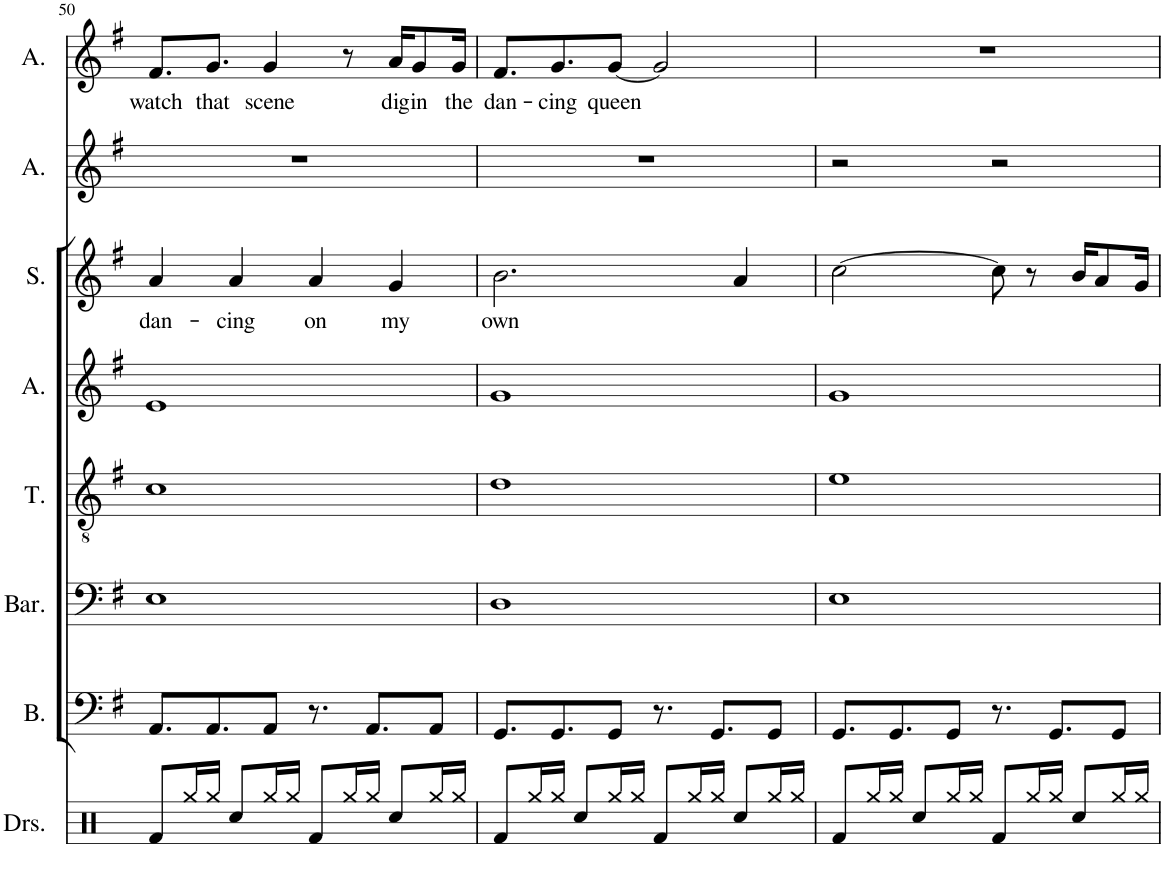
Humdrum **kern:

**kern	**kern	**kern	**kern	**kern	**kern	**text	**kern	**kern	**text
*part8	*part7	*part6	*part5	*part4	*part3	*part3	*part2	*part1	*part1
*staff8	*staff7	*staff6	*staff5	*staff4	*staff3	*staff3	*staff2	*staff1	*staff1
*I"Drumset	*I"Bass	*I"Baritone	*I"Tenor	*I"Alto	*I"Soprano	*	*I"Alto	*I"Alto	*
*I'Drs.	*I'B.	*I'Bar.	*I'T.	*I'A.	*I'S.	*	*I'A.	*I'A.	*
!!LO:PB:g=z
*clefX	*clefF4	*clefF4	*clefGv2	*clefG2	*clefG2	*	*clefG2	*clefG2	*
*k[]	*k[f#]	*k[f#]	*k[f#]	*k[f#]	*k[f#]	*	*k[f#]	*k[f#]	*
*M4/4	*M4/4	*M4/4	*M4/4	*M4/4	*M4/4	*	*M4/4	*M4/4	*
=50	=50	=50	=50	=50	=50	=50	=50	=50	=50
!	!	!	!	!	!	!LO:LY:b	!	!	!LO:LY:b
8Rf/L	8.AA/L	1E	1c	1e	4a/	dan-	1r	8.f#/L	watch
16Rgg/L	.	.	.	.	.	.	.	.	.
!	!	!	!	!	!	!	!	!	!LO:LY:b
16Rgg/JJ	8.AA/	.	.	.	.	.	.	8.g/J	that
!	!	!	!	!	!	!LO:LY:b	!	!	!
8Rcc/L	.	.	.	.	4a/	-cing	.	.	.
!	!	!	!	!	!	!	!	!	!LO:LY:b
16Rgg/L	8AA/J	.	.	.	.	.	.	4g/	scene
16Rgg/JJ	.	.	.	.	.	.	.	.	.
!	!	!	!	!	!	!LO:LY:b	!	!	!
8Rf/L	8.r	.	.	.	4a/	on	.	.	.
16Rgg/L	.	.	.	.	.	.	.	8r	.
16Rgg/JJ	8.AA/L	.	.	.	.	.	.	.	.
!	!	!	!	!	!	!LO:LY:b	!	!	!LO:LY:b
8Rcc/L	.	.	.	.	4g/	my	.	16a/KL	dig
!	!	!	!	!	!	!	!	!	!LO:LY:b
.	.	.	.	.	.	.	.	8g/	in
16Rgg/L	8AA/J	.	.	.	.	.	.	.	.
!	!	!	!	!	!	!	!	!	!LO:LY:b
16Rgg/JJ	.	.	.	.	.	.	.	16g/Jk	the
=51	=51	=51	=51	=51	=51	=51	=51	=51	=51
!	!	!	!	!	!	!LO:LY:b	!	!	!LO:LY:b
8Rf/L	8.GG/L	1D	1d	1g	2.b\	own	1r	8.f#/L	dan-
16Rgg/L	.	.	.	.	.	.	.	.	.
!	!	!	!	!	!	!	!	!	!LO:LY:b
16Rgg/JJ	8.GG/	.	.	.	.	.	.	8.g/	-cing
8Rcc/L	.	.	.	.	.	.	.	.	.
!	!	!	!	!	!	!	!	!	!LO:LY:b
16Rgg/L	8GG/J	.	.	.	.	.	.	[8g/J	queen
16Rgg/JJ	.	.	.	.	.	.	.	.	.
8Rf/L	8.r	.	.	.	.	.	.	2g/]	.
16Rgg/L	.	.	.	.	.	.	.	.	.
16Rgg/JJ	8.GG/L	.	.	.	.	.	.	.	.
8Rcc/L	.	.	.	.	4a/	.	.	.	.
16Rgg/L	8GG/J	.	.	.	.	.	.	.	.
16Rgg/JJ	.	.	.	.	.	.	.	.	.
=52	=52	=52	=52	=52	=52	=52	=52	=52	=52
8Rf/L	8.GG/L	1E	1e	1g	[2cc\	.	2r	1r	.
16Rgg/L	.	.	.	.	.	.	.	.	.
16Rgg/JJ	8.GG/	.	.	.	.	.	.	.	.
8Rcc/L	.	.	.	.	.	.	.	.	.
16Rgg/L	8GG/J	.	.	.	.	.	.	.	.
16Rgg/JJ	.	.	.	.	.	.	.	.	.
8Rf/L	8.r	.	.	.	8cc\]	.	2r	.	.
16Rgg/L	.	.	.	.	8r	.	.	.	.
16Rgg/JJ	8.GG/L	.	.	.	.	.	.	.	.
8Rcc/L	.	.	.	.	16b/KL	.	.	.	.
.	.	.	.	.	8a/	.	.	.	.
16Rgg/L	8GG/J	.	.	.	.	.	.	.	.
16Rgg/JJ	.	.	.	.	16g/Jk	.	.	.	.
=	=	=	=	=	=	=	=	=	=
*-	*-	*-	*-	*-	*-	*-	*-	*-	*-
